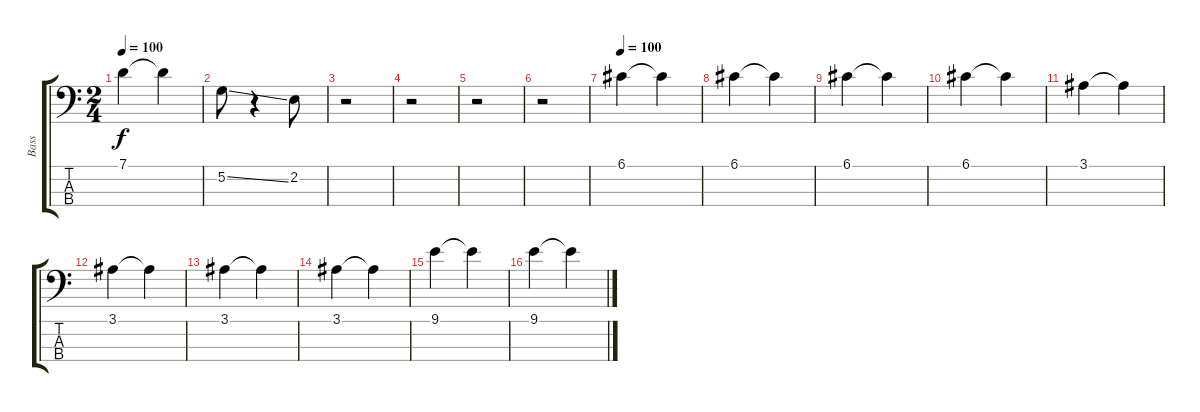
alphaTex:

\track ("Bass" "Bass") {instrument acousticbass}
\staff {score tabs}
\tuning (G2 D2 A1 E1) {hide}
\ts (2 4)
\tempo 100
\clef f4
\ks c
7.1.4{dy f} 7.1{t}.4 |
5.2{ss}.8 r.4 2.2.8 |
r.2 |
r.2 |
r.2 |
r.2 |
\tempo 100
6.1.4 6.1{t}.4 |
6.1.4 6.1{t}.4 |
6.1.4 6.1{t}.4 |
6.1.4 6.1{t}.4 |
3.1.4 3.1{t}.4 |
3.1.4 3.1{t}.4 |
3.1.4 3.1{t}.4 |
3.1.4 3.1{t}.4 |
9.1.4 9.1{t}.4 |
9.1.4 9.1{t}.4
